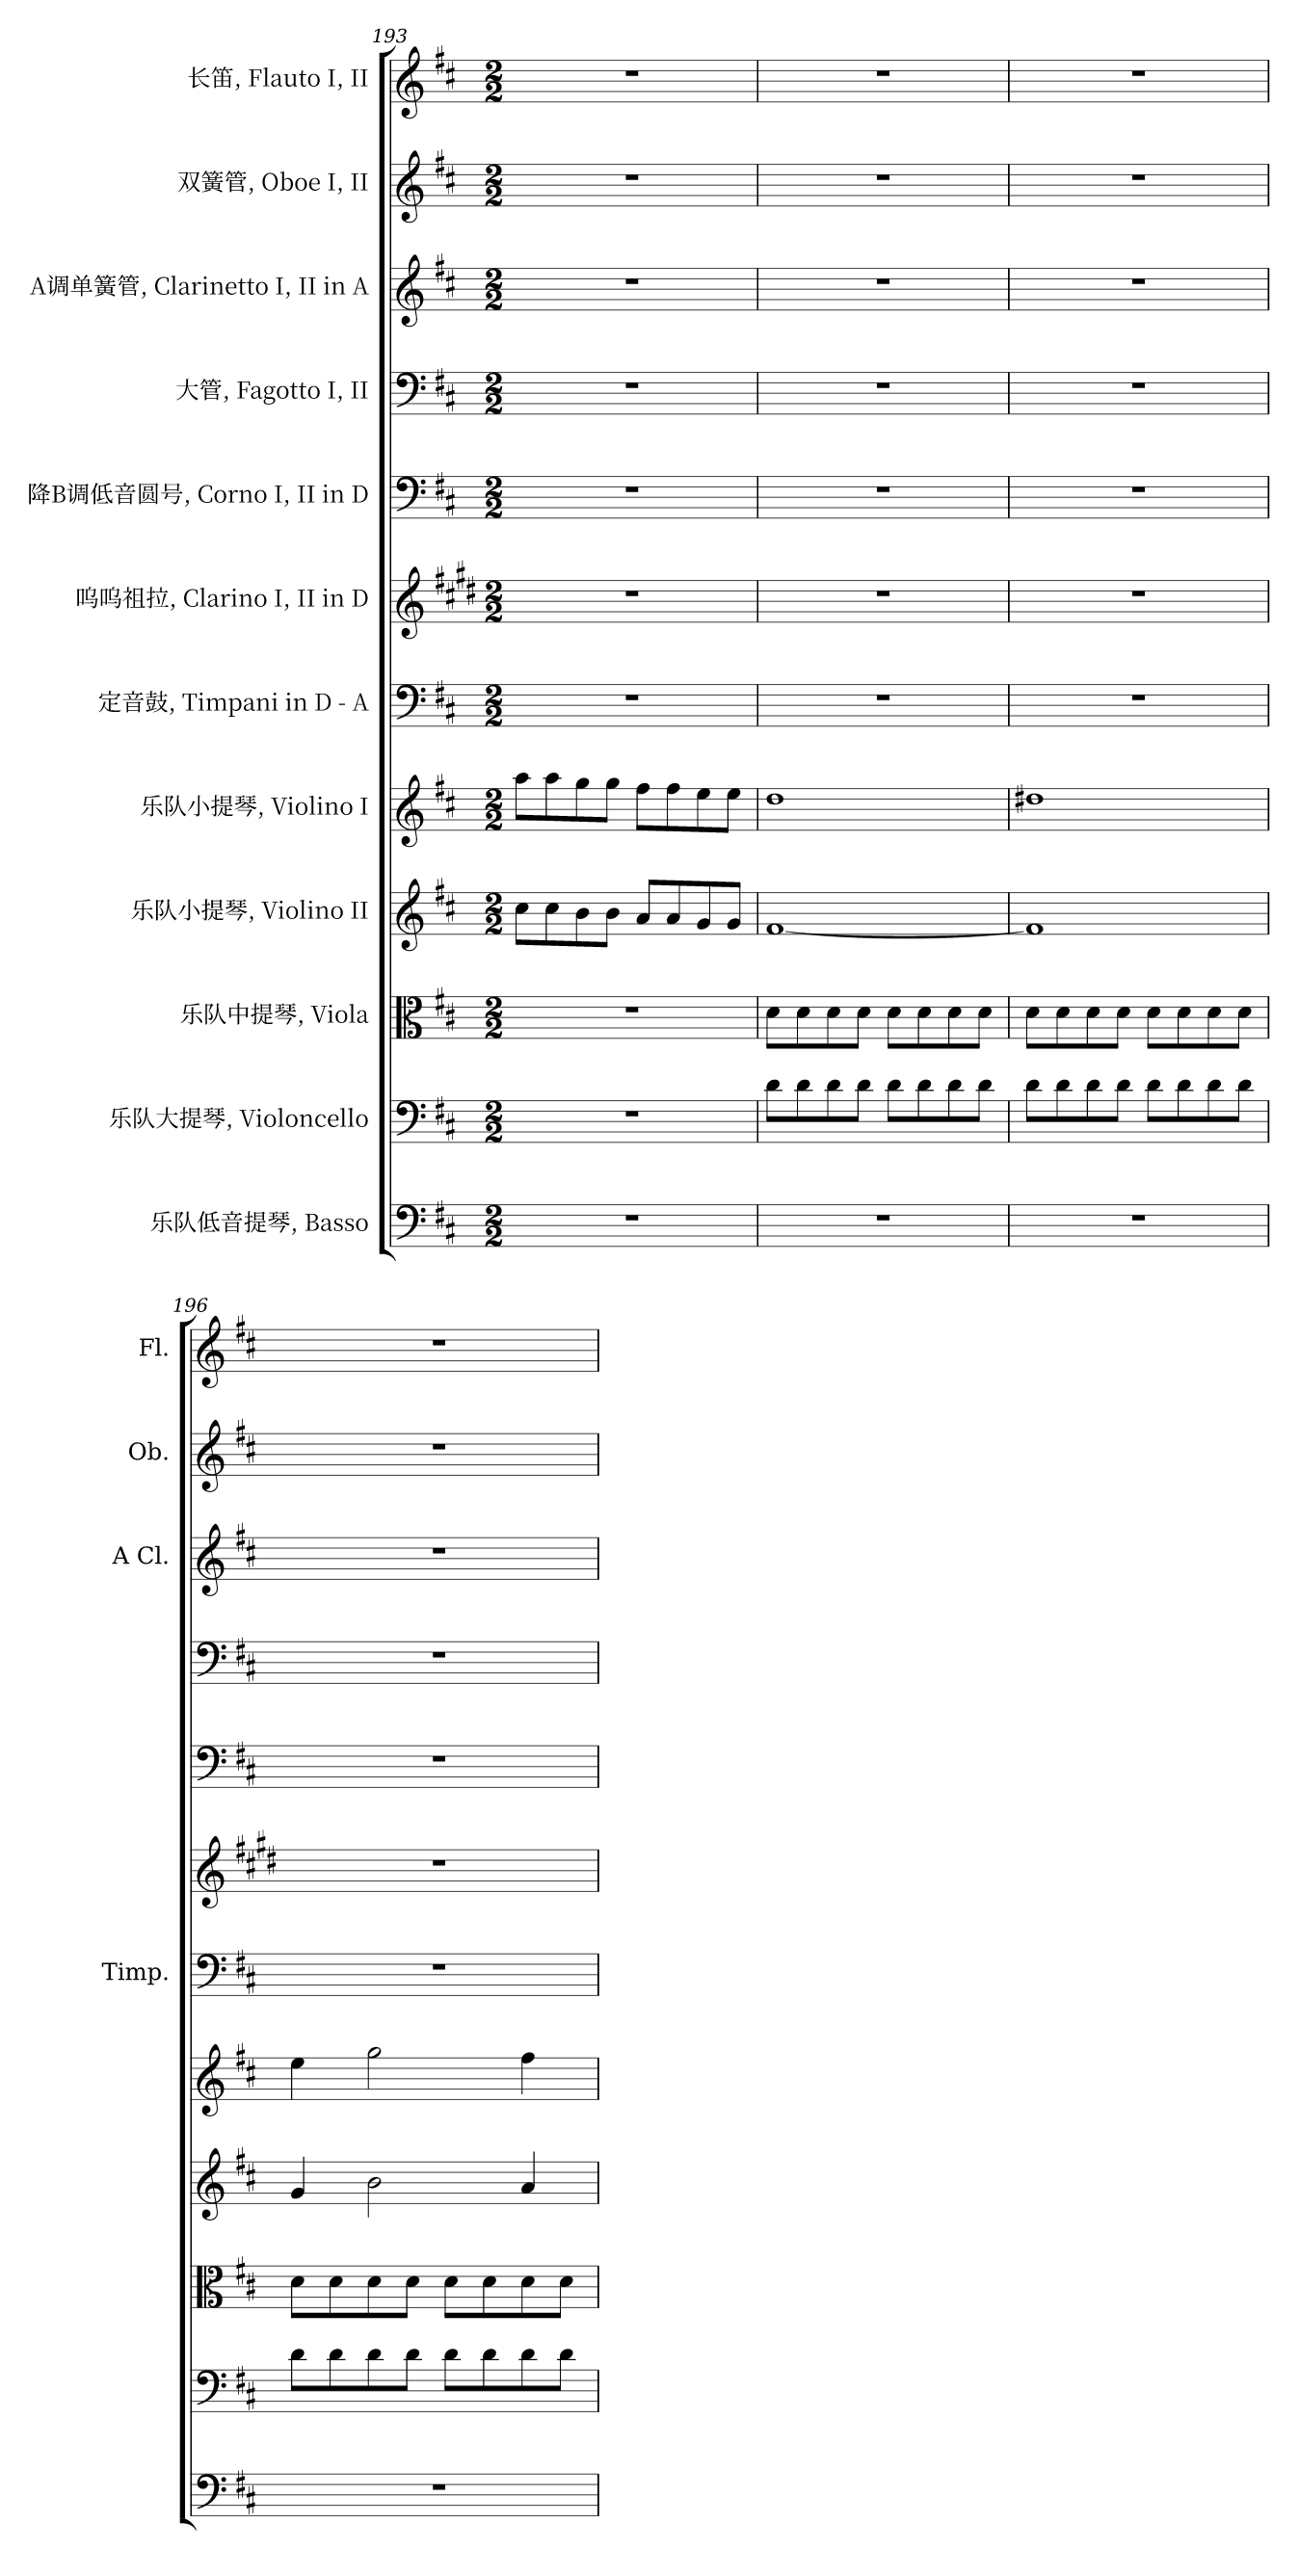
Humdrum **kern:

**kern	**kern	**kern	**kern	**kern	**kern	**kern	**kern	**kern	**kern	**kern	**kern
*part12	*part11	*part10	*part9	*part8	*part7	*part6	*part5	*part4	*part3	*part2	*part1
*staff12	*staff11	*staff10	*staff9	*staff8	*staff7	*staff6	*staff5	*staff4	*staff3	*staff2	*staff1
*I"乐队低音提琴, Basso	*I"乐队大提琴, Violoncello	*I"乐队中提琴, Viola	*I"乐队小提琴, Violino II	*I"乐队小提琴, Violino I	*I"定音鼓, Timpani in D - A	*I"呜呜祖拉, Clarino I, II in D	*I"降B调低音圆号, Corno I, II in D	*I"大管, Fagotto I, II	*I"A调单簧管, Clarinetto I, II in A	*I"双簧管, Oboe I, II	*I"长笛, Flauto I, II
*	*	*	*	*	*I'Timp.	*	*	*	*I'A Cl.	*I'Ob.	*I'Fl.
*clefF4	*clefF4	*clefC3	*clefG2	*clefG2	*clefF4	*clefG2	*clefF4	*clefF4	*clefG2	*clefG2	*clefG2
*ITrd7c12	*	*	*	*	*	*ITrd1c2	*ITrd1c2	*	*ITrd2c3	*	*
*k[f#c#]	*k[f#c#]	*k[f#c#]	*k[f#c#]	*k[f#c#]	*k[f#c#]	*k[f#c#]	*k[]	*k[f#c#]	*k[f#c#g#d#a#]	*k[f#c#]	*k[f#c#]
*M2/2	*M2/2	*M2/2	*M2/2	*M2/2	*M2/2	*M2/2	*M2/2	*M2/2	*M2/2	*M2/2	*M2/2
=193	=193	=193	=193	=193	=193	=193	=193	=193	=193	=193	=193
1r	1r	1r	8cc#\L	8aa\L	1r	1r	1r	1r	1r	1r	1r
.	.	.	8cc#\	8aa\	.	.	.	.	.	.	.
.	.	.	8b\	8gg\	.	.	.	.	.	.	.
.	.	.	8b\J	8gg\J	.	.	.	.	.	.	.
.	.	.	8a/L	8ff#\L	.	.	.	.	.	.	.
.	.	.	8a/	8ff#\	.	.	.	.	.	.	.
.	.	.	8g/	8ee\	.	.	.	.	.	.	.
.	.	.	8g/J	8ee\J	.	.	.	.	.	.	.
!!LO:PB:g=z
=194	=194	=194	=194	=194	=194	=194	=194	=194	=194	=194	=194
1r	8d\L	8d\L	[1f#	1dd	1r	1r	1r	1r	1r	1r	1r
.	8d\	8d\	.	.	.	.	.	.	.	.	.
.	8d\	8d\	.	.	.	.	.	.	.	.	.
.	8d\J	8d\J	.	.	.	.	.	.	.	.	.
.	8d\L	8d\L	.	.	.	.	.	.	.	.	.
.	8d\	8d\	.	.	.	.	.	.	.	.	.
.	8d\	8d\	.	.	.	.	.	.	.	.	.
.	8d\J	8d\J	.	.	.	.	.	.	.	.	.
=195	=195	=195	=195	=195	=195	=195	=195	=195	=195	=195	=195
1r	8d\L	8d\L	1f#]	1dd#X	1r	1r	1r	1r	1r	1r	1r
.	8d\	8d\	.	.	.	.	.	.	.	.	.
.	8d\	8d\	.	.	.	.	.	.	.	.	.
.	8d\J	8d\J	.	.	.	.	.	.	.	.	.
.	8d\L	8d\L	.	.	.	.	.	.	.	.	.
.	8d\	8d\	.	.	.	.	.	.	.	.	.
.	8d\	8d\	.	.	.	.	.	.	.	.	.
.	8d\J	8d\J	.	.	.	.	.	.	.	.	.
=196	=196	=196	=196	=196	=196	=196	=196	=196	=196	=196	=196
1r	8d\L	8d\L	4g/	4ee\	1r	1r	1r	1r	1r	1r	1r
.	8d\	8d\	.	.	.	.	.	.	.	.	.
.	8d\	8d\	2b\	2gg\	.	.	.	.	.	.	.
.	8d\J	8d\J	.	.	.	.	.	.	.	.	.
.	8d\L	8d\L	.	.	.	.	.	.	.	.	.
.	8d\	8d\	.	.	.	.	.	.	.	.	.
.	8d\	8d\	4a/	4ff#\	.	.	.	.	.	.	.
.	8d\J	8d\J	.	.	.	.	.	.	.	.	.
=	=	=	=	=	=	=	=	=	=	=	=
*-	*-	*-	*-	*-	*-	*-	*-	*-	*-	*-	*-
